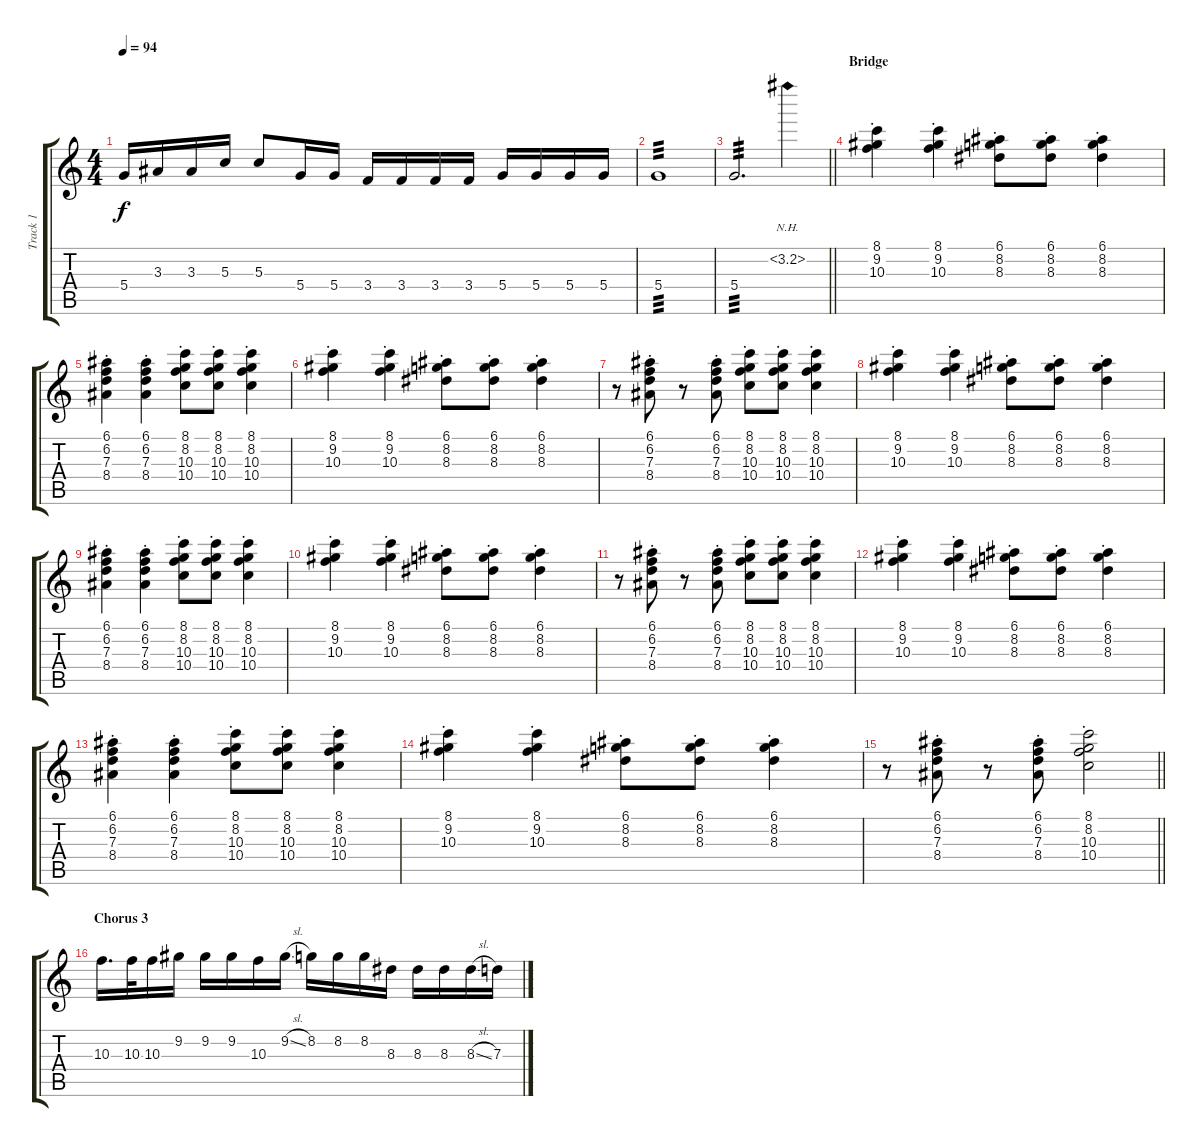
\track ("Track 1" "Track 1") {instrument electricguitarclean}
\staff {score tabs}
\tuning (E4 B3 G3 D3 A2 E2) {hide}
\ts (4 4)
\tempo 94
\clef g2
\ks c
5.4.16{dy f} 3.3.16 3.3.16 5.3.16 5.3.8 5.4.16 5.4.16 3.4.16 3.4.16 3.4.16 3.4.16 5.4.16 5.4.16 5.4.16 5.4.16 |
5.4.1{tp 3} |
\barLineRight lightlight
5.4.2{d tp 3} 3.2{nh}.4 |
\section ("" "Bridge")
(8.1{st} 9.2{st} 10.3{st}).4{instrument electricguitarclean} (8.1{st} 9.2{st} 10.3{st}).4 (6.1{st} 8.2{st} 8.3{st}).8 (6.1{st} 8.2{st} 8.3{st}).8 (6.1{st} 8.2{st} 8.3{st}).4 |
(6.1{st} 6.2{st} 7.3{st} 8.4{st}).4 (6.1{st} 6.2{st} 7.3{st} 8.4{st}).4 (8.1{st} 8.2{st} 10.3{st} 10.4{st}).8 (8.1{st} 8.2{st} 10.3{st} 10.4{st}).8 (8.1{st} 8.2{st} 10.3{st} 10.4{st}).4 |
(8.1{st} 9.2{st} 10.3{st}).4 (8.1{st} 9.2{st} 10.3{st}).4 (6.1{st} 8.2{st} 8.3{st}).8 (6.1{st} 8.2{st} 8.3{st}).8 (6.1{st} 8.2{st} 8.3{st}).4 |
r.8 (6.1{st} 6.2{st} 7.3{st} 8.4{st}).8 r.8 (6.1{st} 6.2{st} 7.3{st} 8.4{st}).8 (8.1{st} 8.2{st} 10.3{st} 10.4{st}).8 (8.1{st} 8.2{st} 10.3{st} 10.4{st}).8 (8.1{st} 8.2{st} 10.3{st} 10.4{st}).4 |
(8.1{st} 9.2{st} 10.3{st}).4 (8.1{st} 9.2{st} 10.3{st}).4 (6.1{st} 8.2{st} 8.3{st}).8 (6.1{st} 8.2{st} 8.3{st}).8 (6.1{st} 8.2{st} 8.3{st}).4 |
(6.1{st} 6.2{st} 7.3{st} 8.4{st}).4 (6.1{st} 6.2{st} 7.3{st} 8.4{st}).4 (8.1{st} 8.2{st} 10.3{st} 10.4{st}).8 (8.1{st} 8.2{st} 10.3{st} 10.4{st}).8 (8.1{st} 8.2{st} 10.3{st} 10.4{st}).4 |
(8.1{st} 9.2{st} 10.3{st}).4 (8.1{st} 9.2{st} 10.3{st}).4 (6.1{st} 8.2{st} 8.3{st}).8 (6.1{st} 8.2{st} 8.3{st}).8 (6.1{st} 8.2{st} 8.3{st}).4 |
r.8 (6.1{st} 6.2{st} 7.3{st} 8.4{st}).8 r.8 (6.1{st} 6.2{st} 7.3{st} 8.4{st}).8 (8.1{st} 8.2{st} 10.3{st} 10.4{st}).8 (8.1{st} 8.2{st} 10.3{st} 10.4{st}).8 (8.1{st} 8.2{st} 10.3{st} 10.4{st}).4 |
(8.1{st} 9.2{st} 10.3{st}).4 (8.1{st} 9.2{st} 10.3{st}).4 (6.1{st} 8.2{st} 8.3{st}).8 (6.1{st} 8.2{st} 8.3{st}).8 (6.1{st} 8.2{st} 8.3{st}).4 |
(6.1{st} 6.2{st} 7.3{st} 8.4{st}).4 (6.1{st} 6.2{st} 7.3{st} 8.4{st}).4 (8.1{st} 8.2{st} 10.3{st} 10.4{st}).8 (8.1{st} 8.2{st} 10.3{st} 10.4{st}).8 (8.1{st} 8.2{st} 10.3{st} 10.4{st}).4 |
(8.1{st} 9.2{st} 10.3{st}).4 (8.1{st} 9.2{st} 10.3{st}).4 (6.1{st} 8.2{st} 8.3{st}).8 (6.1{st} 8.2{st} 8.3{st}).8 (6.1{st} 8.2{st} 8.3{st}).4 |
\barLineRight lightlight
r.8 (6.1{st} 6.2{st} 7.3{st} 8.4{st}).8 r.8 (6.1{st} 6.2{st} 7.3{st} 8.4{st}).8 (8.1{st} 8.2{st} 10.3{st} 10.4{st}).2 |
\section ("" "Chorus 3")
10.3.16{d instrument electricguitarmuted} 10.3.32 10.3.16 9.2.16 9.2.16 9.2.16 10.3.16 9.2{sl}.16 8.2.16 8.2.16 8.2.16 8.3.16 8.3.16 8.3.16 8.3{sl}.16 7.3.16
